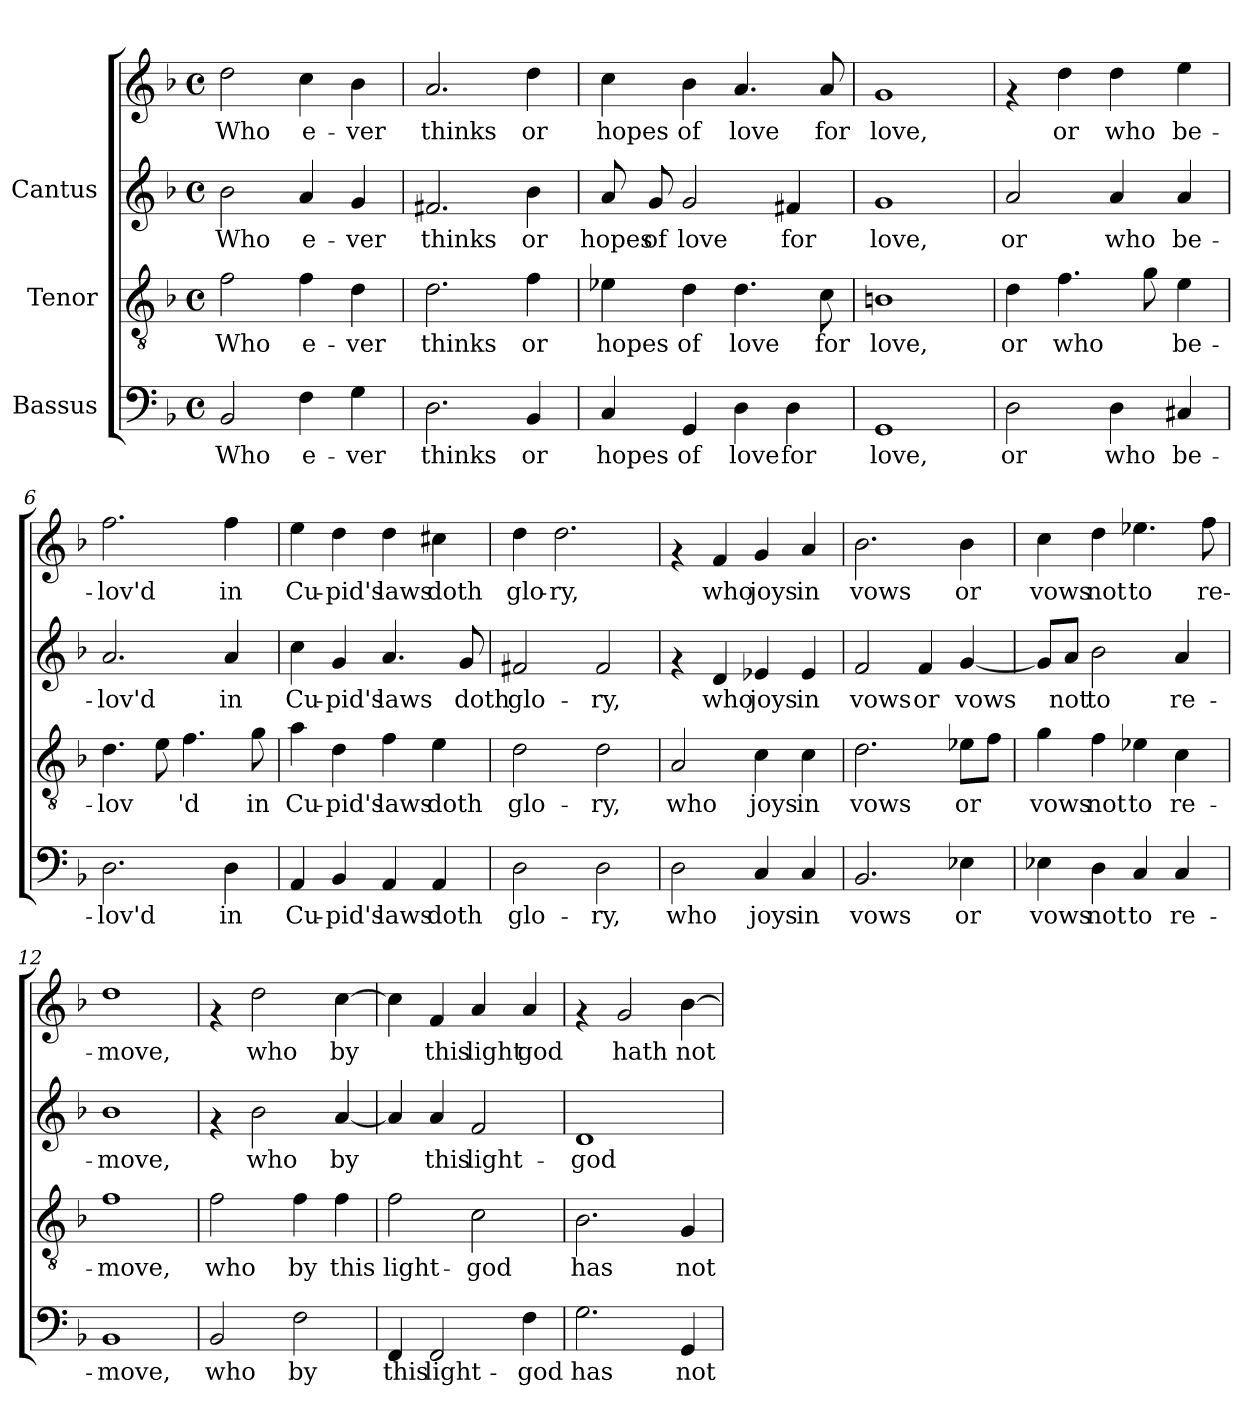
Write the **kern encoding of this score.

**kern	**text	**kern	**text	**kern	**text	**kern	**text
*part3	*part3	*part2	*part2	*part1	*part1	*part1	*part1
*staff4	*staff4	*staff3	*staff3	*staff2	*staff2	*staff1	*staff1
*I"Bassus	*	*I"Tenor	*	*I"Cantus	*	*	*
!!LO:PB:g=z
*stria5	*	*stria5	*	*stria5	*	*stria5	*
*clefF4	*	*clefGv2	*	*clefG2	*	*clefG2	*
*k[b-]	*	*k[b-]	*	*k[b-]	*	*k[b-]	*
*F:	*	*F:	*	*F:	*	*F:	*
*M4/4	*	*M4/4	*	*M4/4	*	*M4/4	*
*met(c)	*	*met(c)	*	*met(c)	*	*met(c)	*
*MM144	*	*MM144	*	*MM144	*	*MM144	*
=1	=1	=1	=1	=1	=1	=1	=1
!	!LO:LY:b:cj	!	!LO:LY:b:cj	!	!LO:LY:b:cj	!	!LO:LY:b:cj
2BB-/	Who	2f\	Who	2b-\	Who	2dd\	Who
!	!LO:LY:b:cj	!	!LO:LY:b:cj	!	!LO:LY:b:cj	!	!LO:LY:b:cj
4F\	e-	4f\	e-	4a/	e-	4cc\	e-
!	!LO:LY:b:cj	!	!LO:LY:b:cj	!	!LO:LY:b:cj	!	!LO:LY:b:cj
4G\	-ver	4d\	-ver	4g/	-ver	4b-\	-ver
=2	=2	=2	=2	=2	=2	=2	=2
!	!LO:LY:b:cj	!	!LO:LY:b:cj	!	!LO:LY:b:cj	!	!LO:LY:b:cj
2.D\	thinks	2.d\	thinks	2.f#X/	thinks	2.a/	thinks
!	!LO:LY:b:cj	!	!LO:LY:b:cj	!	!LO:LY:b:cj	!	!LO:LY:b:cj
4BB-/	or	4f\	or	4b-\	or	4dd\	or
=3	=3	=3	=3	=3	=3	=3	=3
!	!LO:LY:b:cj	!	!LO:LY:b:cj	!	!LO:LY:b:cj	!	!LO:LY:b:cj
4C/	hopes	4e-X\	hopes	8a/	hopes	4cc\	hopes
!	!	!	!	!	!LO:LY:b:cj	!	!
.	.	.	.	8g/	of	.	.
!	!LO:LY:b:cj	!	!LO:LY:b:cj	!	!LO:LY:b:cj	!	!LO:LY:b:cj
4GG/	of	4d\	of	2g/	love	4b-\	of
!	!LO:LY:b:cj	!	!LO:LY:b:cj	!	!	!	!LO:LY:b:cj
4D\	love	4.d\	love	.	.	4.a/	love
!	!LO:LY:b:cj	!	!	!	!LO:LY:b:cj	!	!
4D\	for	.	.	4f#X/	for	.	.
!	!	!	!LO:LY:b:cj	!	!	!	!LO:LY:b:cj
.	.	8c\	for	.	.	8a/	for
=4	=4	=4	=4	=4	=4	=4	=4
!	!LO:LY:b:cj	!	!LO:LY:b:cj	!	!LO:LY:b:cj	!	!LO:LY:b:cj
1GG	love,	1Bn	love,	1g	love,	1g	love,
=5	=5	=5	=5	=5	=5	=5	=5
!	!LO:LY:b:cj	!	!LO:LY:b:cj	!	!LO:LY:b:cj	!	!
2D\	or	4d\	or	2a/	-or	4rf	.
!	!	!	!LO:LY:b:cj	!	!	!	!LO:LY:b:cj
.	.	4.f\	who	.	.	4dd\	or
!	!LO:LY:b:cj	!	!	!	!LO:LY:b:cj	!	!LO:LY:b:cj
4D\	who	.	.	4a/	who	4dd\	who
!	!	!	!LO:LY:b:cj	!	!	!	!
.	.	8g\	-	.	.	.	.
!	!LO:LY:b:cj	!	!LO:LY:b:cj	!	!LO:LY:b:cj	!	!LO:LY:b:cj
4C#X/	be-	4e\	-be-	4a/	be-	4ee\	be-
!!LO:LB:g=z
=6	=6	=6	=6	=6	=6	=6	=6
!	!LO:LY:b:cj	!	!LO:LY:b:cj	!	!LO:LY:b:cj	!	!LO:LY:b:cj
2.D\	-lov'd	4.d\	-lov	2.a/	lov'd	2.ff\	-lov'd
!	!	!	!LO:LY:b:cj	!	!	!	!
.	.	8e\	-	.	.	.	.
!	!	!	!LO:LY:b:cj	!	!	!	!
.	.	4.f\	-'d	.	.	.	.
!	!LO:LY:b:cj	!	!	!	!LO:LY:b:cj	!	!LO:LY:b:cj
4D\	in	.	.	4a/	in	4ff\	in
!	!	!	!LO:LY:b:cj	!	!	!	!
.	.	8g\	in	.	.	.	.
=7	=7	=7	=7	=7	=7	=7	=7
!	!LO:LY:b:cj	!	!LO:LY:b:cj	!	!LO:LY:b:cj	!	!LO:LY:b:cj
4AA/	Cu-	4a\	Cu-	4cc\	Cu-	4ee\	Cu-
!	!LO:LY:b:cj	!	!LO:LY:b:cj	!	!LO:LY:b:cj	!	!LO:LY:b:cj
4BB-/	-pid's	4d\	-pid's	4g/	-pid's	4dd\	-pid's
!	!LO:LY:b:cj	!	!LO:LY:b:cj	!	!LO:LY:b:cj	!	!LO:LY:b:cj
4AA/	laws	4f\	laws	4.a/	laws	4dd\	laws
!	!LO:LY:b:cj	!	!LO:LY:b:cj	!	!	!	!LO:LY:b:cj
4AA/	doth	4e\	doth	.	.	4cc#X\	doth
!	!	!	!	!	!LO:LY:b:cj	!	!
.	.	.	.	8g/	doth	.	.
=8	=8	=8	=8	=8	=8	=8	=8
!	!LO:LY:b:cj	!	!LO:LY:b:cj	!	!LO:LY:b:cj	!	!LO:LY:b:cj
2D\	glo-	2d\	glo-	2f#X/	glo-	4dd\	glo-
!	!	!	!	!	!	!	!LO:LY:b:cj
.	.	.	.	.	.	2.dd\	-ry,
!	!LO:LY:b:cj	!	!LO:LY:b:cj	!	!LO:LY:b:cj	!	!
2D\	-ry,	2d\	-ry,	2f#/	-ry,	.	.
=9	=9	=9	=9	=9	=9	=9	=9
!	!LO:LY:b:cj	!	!LO:LY:b:cj	!	!	!	!
2D\	who	2A/	who	4rf	.	4rf	.
!	!	!	!	!	!LO:LY:b:cj	!	!LO:LY:b:cj
.	.	.	.	4d/	who	4f/	who
!	!LO:LY:b:cj	!	!LO:LY:b:cj	!	!LO:LY:b:cj	!	!LO:LY:b:cj
4C/	joys	4c\	joys	4e-X/	joys	4g/	joys
!	!LO:LY:b:cj	!	!LO:LY:b:cj	!	!LO:LY:b:cj	!	!LO:LY:b:cj
4C/	in	4c\	in	4e-/	in	4a/	in
=10	=10	=10	=10	=10	=10	=10	=10
!	!LO:LY:b:cj	!	!LO:LY:b:cj	!	!LO:LY:b:cj	!	!LO:LY:b:cj
2.BB-/	vows	2.d\	vows	2f/	vows	2.b-\	vows
!	!	!	!	!	!LO:LY:b:cj	!	!
.	.	.	.	4f/	or	.	.
!	!LO:LY:b:cj	!	!LO:LY:b:cj	!	!LO:LY:b:cj	!	!LO:LY:b:cj
4E-X\	or	8e-X\L	or	[<4g/	vows	4b-\	or
!	!	!	!LO:LY:b:cj	!	!	!	!
.	.	8f\J	-	.	.	.	.
!!LO:LB:g=z
=11	=11	=11	=11	=11	=11	=11	=11
!	!LO:LY:b:cj	!	!LO:LY:b:cj	!	!LO:LY:b:cj	!	!LO:LY:b:cj
4E-X\	vows	4g\	-vows	8g/L]	-	4cc\	vows
!	!	!	!	!	!LO:LY:b:cj	!	!
.	.	.	.	8a/J	not	.	.
!	!LO:LY:b:cj	!	!LO:LY:b:cj	!	!LO:LY:b:cj	!	!LO:LY:b:cj
4D\	not	4f\	not	2b-\	to	4dd\	not
!	!LO:LY:b:cj	!	!LO:LY:b:cj	!	!	!	!LO:LY:b:cj
4C/	to	4e-X\	to	.	.	4.ee-X\	to
!	!LO:LY:b:cj	!	!LO:LY:b:cj	!	!LO:LY:b:cj	!	!
4C/	re-	4c\	re-	4a/	re-	.	.
!	!	!	!	!	!	!	!LO:LY:b:cj
.	.	.	.	.	.	8ff\	re-
=12	=12	=12	=12	=12	=12	=12	=12
!	!LO:LY:b:cj	!	!LO:LY:b:cj	!	!LO:LY:b:cj	!	!LO:LY:b:cj
1BB-	-move,	1f	-move,	1b-	move,	1dd	-move,
=13	=13	=13	=13	=13	=13	=13	=13
!	!LO:LY:b:cj	!	!LO:LY:b:cj	!	!	!	!
2BB-/	who	2f\	who	4rf	.	4rf	.
!	!	!	!	!	!LO:LY:b:cj	!	!LO:LY:b:cj
.	.	.	.	2b-\	who	2dd\	who
!	!LO:LY:b:cj	!	!LO:LY:b:cj	!	!	!	!
2F\	by	4f\	by	.	.	.	.
!	!	!	!LO:LY:b:cj	!	!LO:LY:b:cj	!	!LO:LY:b:cj
.	.	4f\	this	[<4a/	by	[>4cc\	by
=14	=14	=14	=14	=14	=14	=14	=14
!	!LO:LY:b:cj	!	!LO:LY:b:cj	!	!LO:LY:b:cj	!	!LO:LY:b:cj
4FF/	this	2f\	light-	4a/]	.	4cc\]	.
!	!LO:LY:b:cj	!	!	!	!LO:LY:b:cj	!	!LO:LY:b:cj
2FF/	light-	.	.	4a/	this	4f/	this
!	!	!	!LO:LY:b:cj	!	!LO:LY:b:cj	!	!LO:LY:b:cj
.	.	2c\	-god	2f/	light-	4a/	light
!	!LO:LY:b:cj	!	!	!	!	!	!LO:LY:b:cj
4F\	-god	.	.	.	.	4a/	god
=15	=15	=15	=15	=15	=15	=15	=15
!	!LO:LY:b:cj	!	!LO:LY:b:cj	!	!LO:LY:b:cj	!	!
2.G\	has	2.B-\	has	1d	god	4rf	.
!	!	!	!	!	!	!	!LO:LY:b:cj
.	.	.	.	.	.	2g/	-hath
!	!LO:LY:b:cj	!	!LO:LY:b:cj	!	!	!	!LO:LY:b:cj
4GG/	not	4G/	not	.	.	[>4b-\	not
=	=	=	=	=	=	=	=
*-	*-	*-	*-	*-	*-	*-	*-
